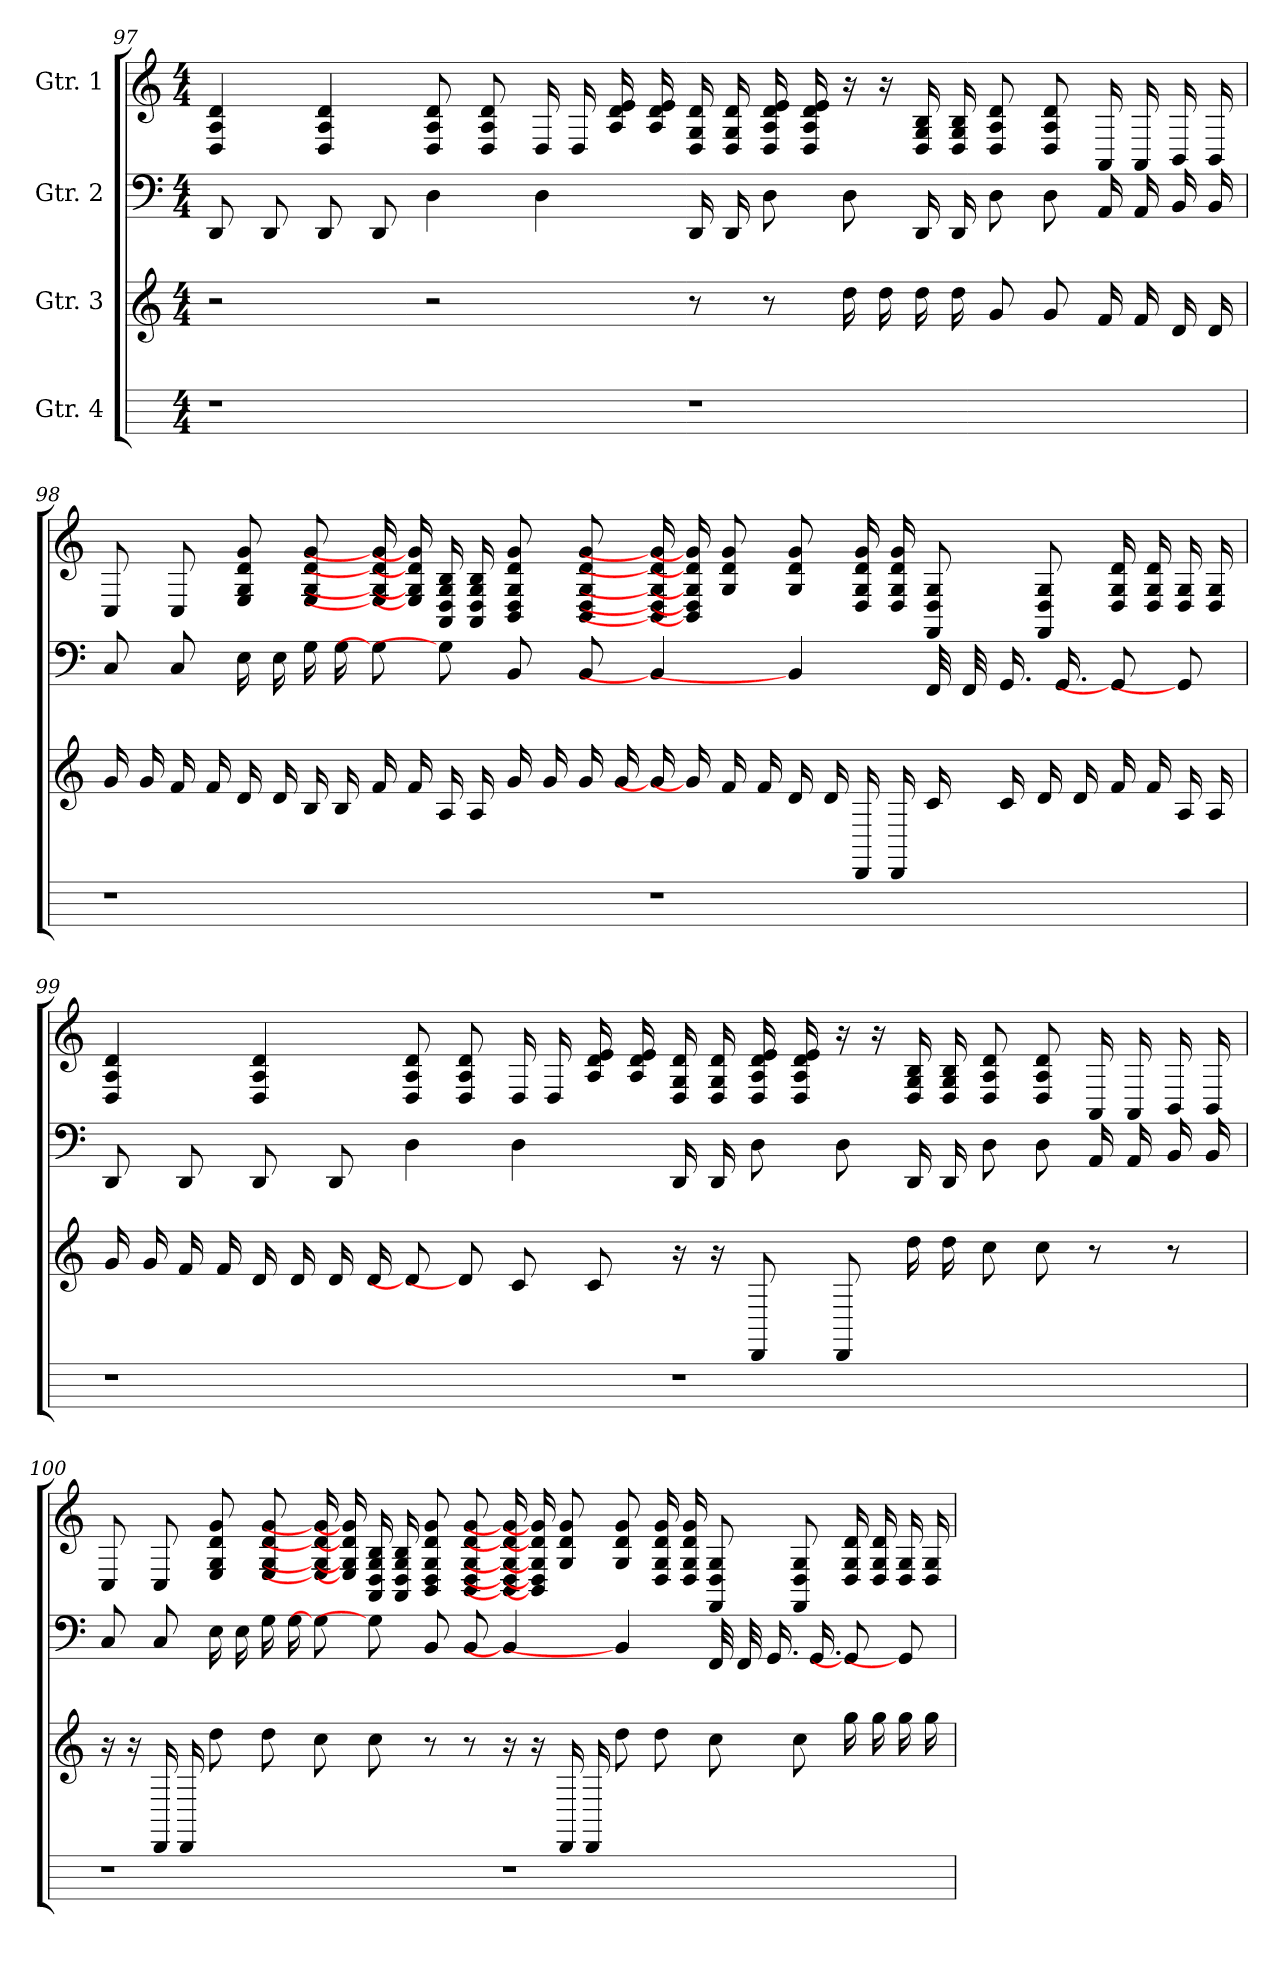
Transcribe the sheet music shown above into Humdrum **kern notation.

**kern	**kern	**kern	**kern
*part4	*part3	*part2	*part1
*staff4	*staff3	*staff2	*staff1
*I"Gtr. 4	*I"Gtr. 3	*I"Gtr. 2	*I"Gtr. 1
*	*	*	*
*k[]	*k[]	*k[]	*k[]
*M4/4	*M4/4	*M4/4	*M4/4
=97	=97	=97	=97
1r	2r	8DD	4d 4A 4D
.	.	8DD	.
.	.	8DD	4d 4A 4D
.	.	8DD	.
.	2r	4D	8d 8A 8D
.	.	.	8d 8A 8D
.	.	4D	16D
.	.	.	16D
.	.	.	16e 16d 16A
.	.	.	16e 16d 16A
1r	8r	16DD	16d 16G 16D
.	.	16DD	16d 16G 16D
.	8r	8D	16e 16d 16A 16D
.	.	.	16e 16d 16A 16D
.	16dd	8D	16r
.	16dd	.	16r
.	16dd	16DD	16B 16G 16D
.	16dd	16DD	16B 16G 16D
.	8g	8D	8d 8A 8D
.	8g	8D	8d 8A 8D
.	16f	16AA	16AA
.	16f	16AA	16AA
.	16d	16BB	16BB
.	16d	16BB	16BB
=98	=98	=98	=98
1r	16g	8C	8C
.	16g	.	.
.	16f	8C	8C
.	16f	.	.
.	16d	16E	8g 8d 8G 8E
.	16d	16E	.
.	16B	16G	8g 8d 8G 8E
.	16B	16G	.
.	16f	8G]	16g] 16d] 16G] 16E]
.	16f	.	16g] 16d] 16G] 16E]
.	16A	8G]	16B 16G 16D 16AA
.	16A	.	16B 16G 16D 16AA
.	16g	8BB	8g 8d 8G 8D 8BB
.	16g	.	.
.	16g	8BB	8g 8d 8G 8D 8BB
.	16g	.	.
1r	16g]	4BB]	16g] 16d] 16G] 16D] 16BB]
.	16g]	.	16g] 16d] 16G] 16D] 16BB]
.	16f	.	8g 8d 8G
.	16f	.	.
.	16d	4BB]	8g 8d 8G
.	16d	.	.
.	16DD	.	16g 16d 16G 16D
.	16DD	.	16g 16d 16G 16D
.	16c	32FF	8G 8D 8FF
.	.	32FF	.
.	16c	16.GG	.
.	16d	.	8G 8D 8FF
.	.	16.GG	.
.	16d	.	.
.	16f	8GG]	16d 16G 16D
.	16f	.	16d 16G 16D
.	16A	8GG]	16G 16D
.	16A	.	16G 16D
=99	=99	=99	=99
1r	16g	8DD	4d 4A 4D
.	16g	.	.
.	16f	8DD	.
.	16f	.	.
.	16d	8DD	4d 4A 4D
.	16d	.	.
.	16d	8DD	.
.	16d	.	.
.	8d]	4D	8d 8A 8D
.	8d]	.	8d 8A 8D
.	8c	4D	16D
.	.	.	16D
.	8c	.	16e 16d 16A
.	.	.	16e 16d 16A
1r	16r	16DD	16d 16G 16D
.	16r	16DD	16d 16G 16D
.	8DD	8D	16e 16d 16A 16D
.	.	.	16e 16d 16A 16D
.	8DD	8D	16r
.	.	.	16r
.	16dd	16DD	16B 16G 16D
.	16dd	16DD	16B 16G 16D
.	8cc	8D	8d 8A 8D
.	8cc	8D	8d 8A 8D
.	8r	16AA	16AA
.	.	16AA	16AA
.	8r	16BB	16BB
.	.	16BB	16BB
=100	=100	=100	=100
1r	16r	8C	8C
.	16r	.	.
.	16DD	8C	8C
.	16DD	.	.
.	8dd	16E	8g 8d 8G 8E
.	.	16E	.
.	8dd	16G	8g 8d 8G 8E
.	.	16G	.
.	8cc	8G]	16g] 16d] 16G] 16E]
.	.	.	16g] 16d] 16G] 16E]
.	8cc	8G]	16B 16G 16D 16AA
.	.	.	16B 16G 16D 16AA
.	8r	8BB	8g 8d 8G 8D 8BB
.	8r	8BB	8g 8d 8G 8D 8BB
1r	16r	4BB]	16g] 16d] 16G] 16D] 16BB]
.	16r	.	16g] 16d] 16G] 16D] 16BB]
.	16DD	.	8g 8d 8G
.	16DD	.	.
.	8dd	4BB]	8g 8d 8G
.	8dd	.	16g 16d 16G 16D
.	.	.	16g 16d 16G 16D
.	8cc	32FF	8G 8D 8FF
.	.	32FF	.
.	.	16.GG	.
.	8cc	.	8G 8D 8FF
.	.	16.GG	.
.	16gg	8GG]	16d 16G 16D
.	16gg	.	16d 16G 16D
.	16gg	8GG]	16G 16D
.	16gg	.	16G 16D
=	=	=	=
*-	*-	*-	*-
